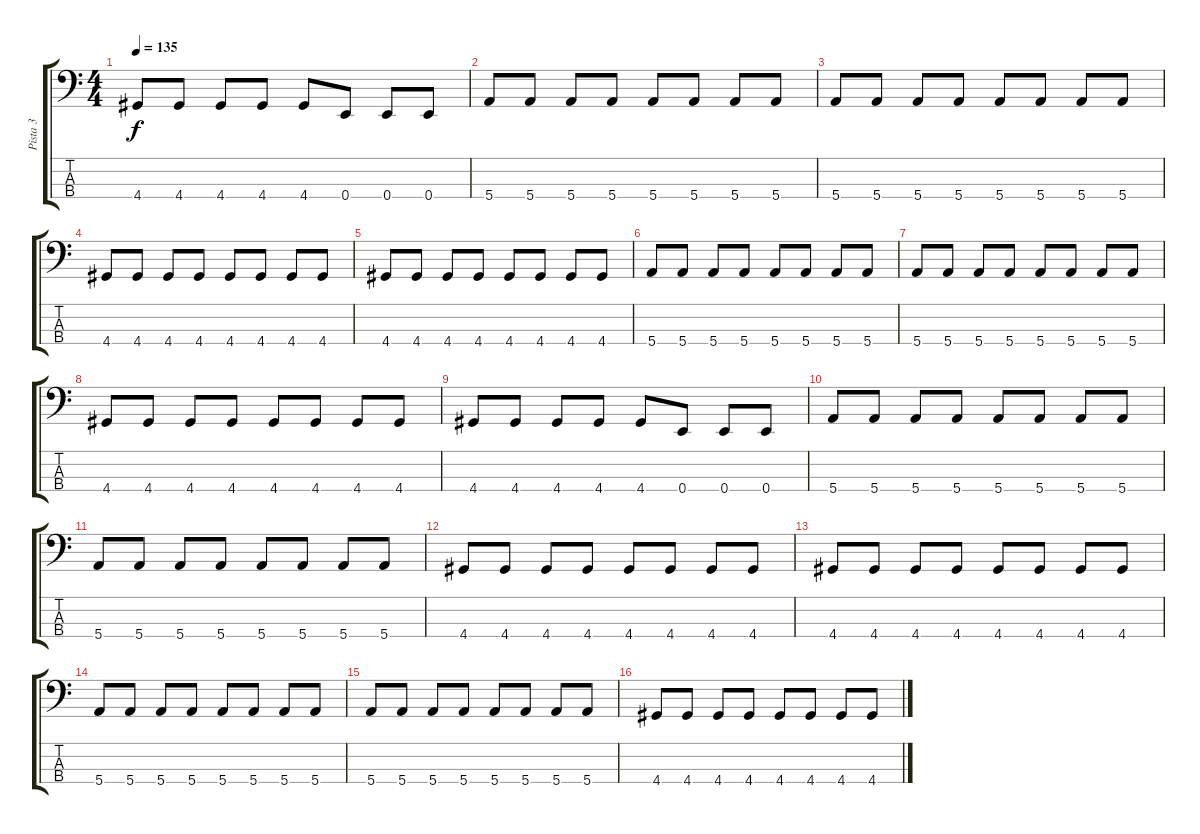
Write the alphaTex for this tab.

\track ("Pista 3" "Pista 3") {instrument electricbasspick}
\staff {score tabs}
\tuning (G2 D2 A1 E1) {hide}
\ts (4 4)
\tempo 135
\clef f4
\ks c
4.4.8{dy f} 4.4.8 4.4.8 4.4.8 4.4.8 0.4.8 0.4.8 0.4.8 |
5.4.8 5.4.8 5.4.8 5.4.8 5.4.8 5.4.8 5.4.8 5.4.8 |
5.4.8 5.4.8 5.4.8 5.4.8 5.4.8 5.4.8 5.4.8 5.4.8 |
4.4.8 4.4.8 4.4.8 4.4.8 4.4.8 4.4.8 4.4.8 4.4.8 |
4.4.8 4.4.8 4.4.8 4.4.8 4.4.8 4.4.8 4.4.8 4.4.8 |
5.4.8 5.4.8 5.4.8 5.4.8 5.4.8 5.4.8 5.4.8 5.4.8 |
5.4.8 5.4.8 5.4.8 5.4.8 5.4.8 5.4.8 5.4.8 5.4.8 |
4.4.8 4.4.8 4.4.8 4.4.8 4.4.8 4.4.8 4.4.8 4.4.8 |
4.4.8 4.4.8 4.4.8 4.4.8 4.4.8 0.4.8 0.4.8 0.4.8 |
5.4.8 5.4.8 5.4.8 5.4.8 5.4.8 5.4.8 5.4.8 5.4.8 |
5.4.8 5.4.8 5.4.8 5.4.8 5.4.8 5.4.8 5.4.8 5.4.8 |
4.4.8 4.4.8 4.4.8 4.4.8 4.4.8 4.4.8 4.4.8 4.4.8 |
4.4.8 4.4.8 4.4.8 4.4.8 4.4.8 4.4.8 4.4.8 4.4.8 |
5.4.8 5.4.8 5.4.8 5.4.8 5.4.8 5.4.8 5.4.8 5.4.8 |
5.4.8 5.4.8 5.4.8 5.4.8 5.4.8 5.4.8 5.4.8 5.4.8 |
4.4.8 4.4.8 4.4.8 4.4.8 4.4.8 4.4.8 4.4.8 4.4.8
